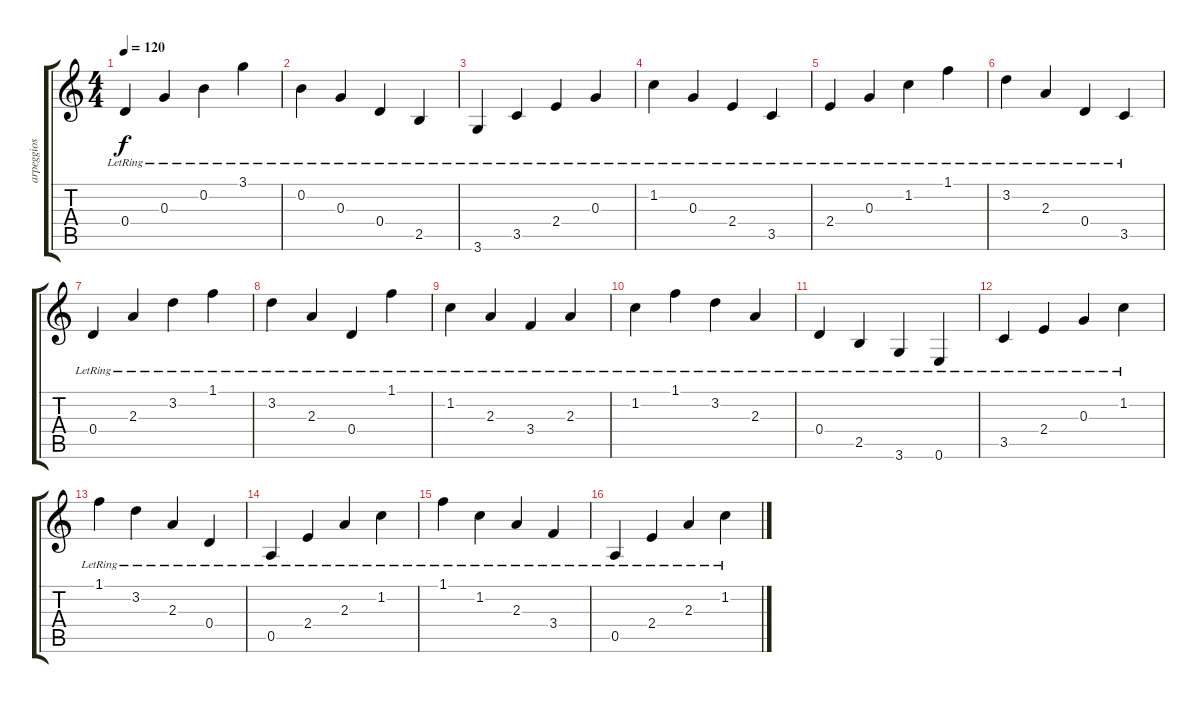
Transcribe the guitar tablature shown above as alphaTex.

\track ("arpeggios" "arpeggios") {instrument acousticguitarnylon}
\staff {score tabs}
\tuning (E4 B3 G3 D3 A2 E2) {hide}
\ts (4 4)
\tempo 120
\clef g2
\ks c
0.4{lr}.4{dy f} 0.3{lr}.4 0.2{lr}.4 3.1{lr}.4 |
0.2{lr}.4 0.3{lr}.4 0.4{lr}.4 2.5{lr}.4 |
3.6{lr}.4 3.5{lr}.4 2.4{lr}.4 0.3{lr}.4 |
1.2{lr}.4 0.3{lr}.4 2.4{lr}.4 3.5{lr}.4 |
2.4{lr}.4 0.3{lr}.4 1.2{lr}.4 1.1{lr}.4 |
3.2{lr}.4 2.3{lr}.4 0.4{lr}.4 3.5{lr}.4 |
0.4{lr}.4 2.3{lr}.4 3.2{lr}.4 1.1{lr}.4 |
3.2{lr}.4 2.3{lr}.4 0.4{lr}.4 1.1{lr}.4 |
1.2{lr}.4 2.3{lr}.4 3.4{lr}.4 2.3{lr}.4 |
1.2{lr}.4 1.1{lr}.4 3.2{lr}.4 2.3{lr}.4 |
0.4{lr}.4 2.5{lr}.4 3.6{lr}.4 0.6{lr}.4 |
3.5{lr}.4 2.4{lr}.4 0.3{lr}.4 1.2{lr}.4 |
1.1{lr}.4 3.2{lr}.4 2.3{lr}.4 0.4{lr}.4 |
0.5{lr}.4 2.4{lr}.4 2.3{lr}.4 1.2{lr}.4 |
1.1{lr}.4 1.2{lr}.4 2.3{lr}.4 3.4{lr}.4 |
0.5{lr}.4 2.4{lr}.4 2.3{lr}.4 1.2{lr}.4
